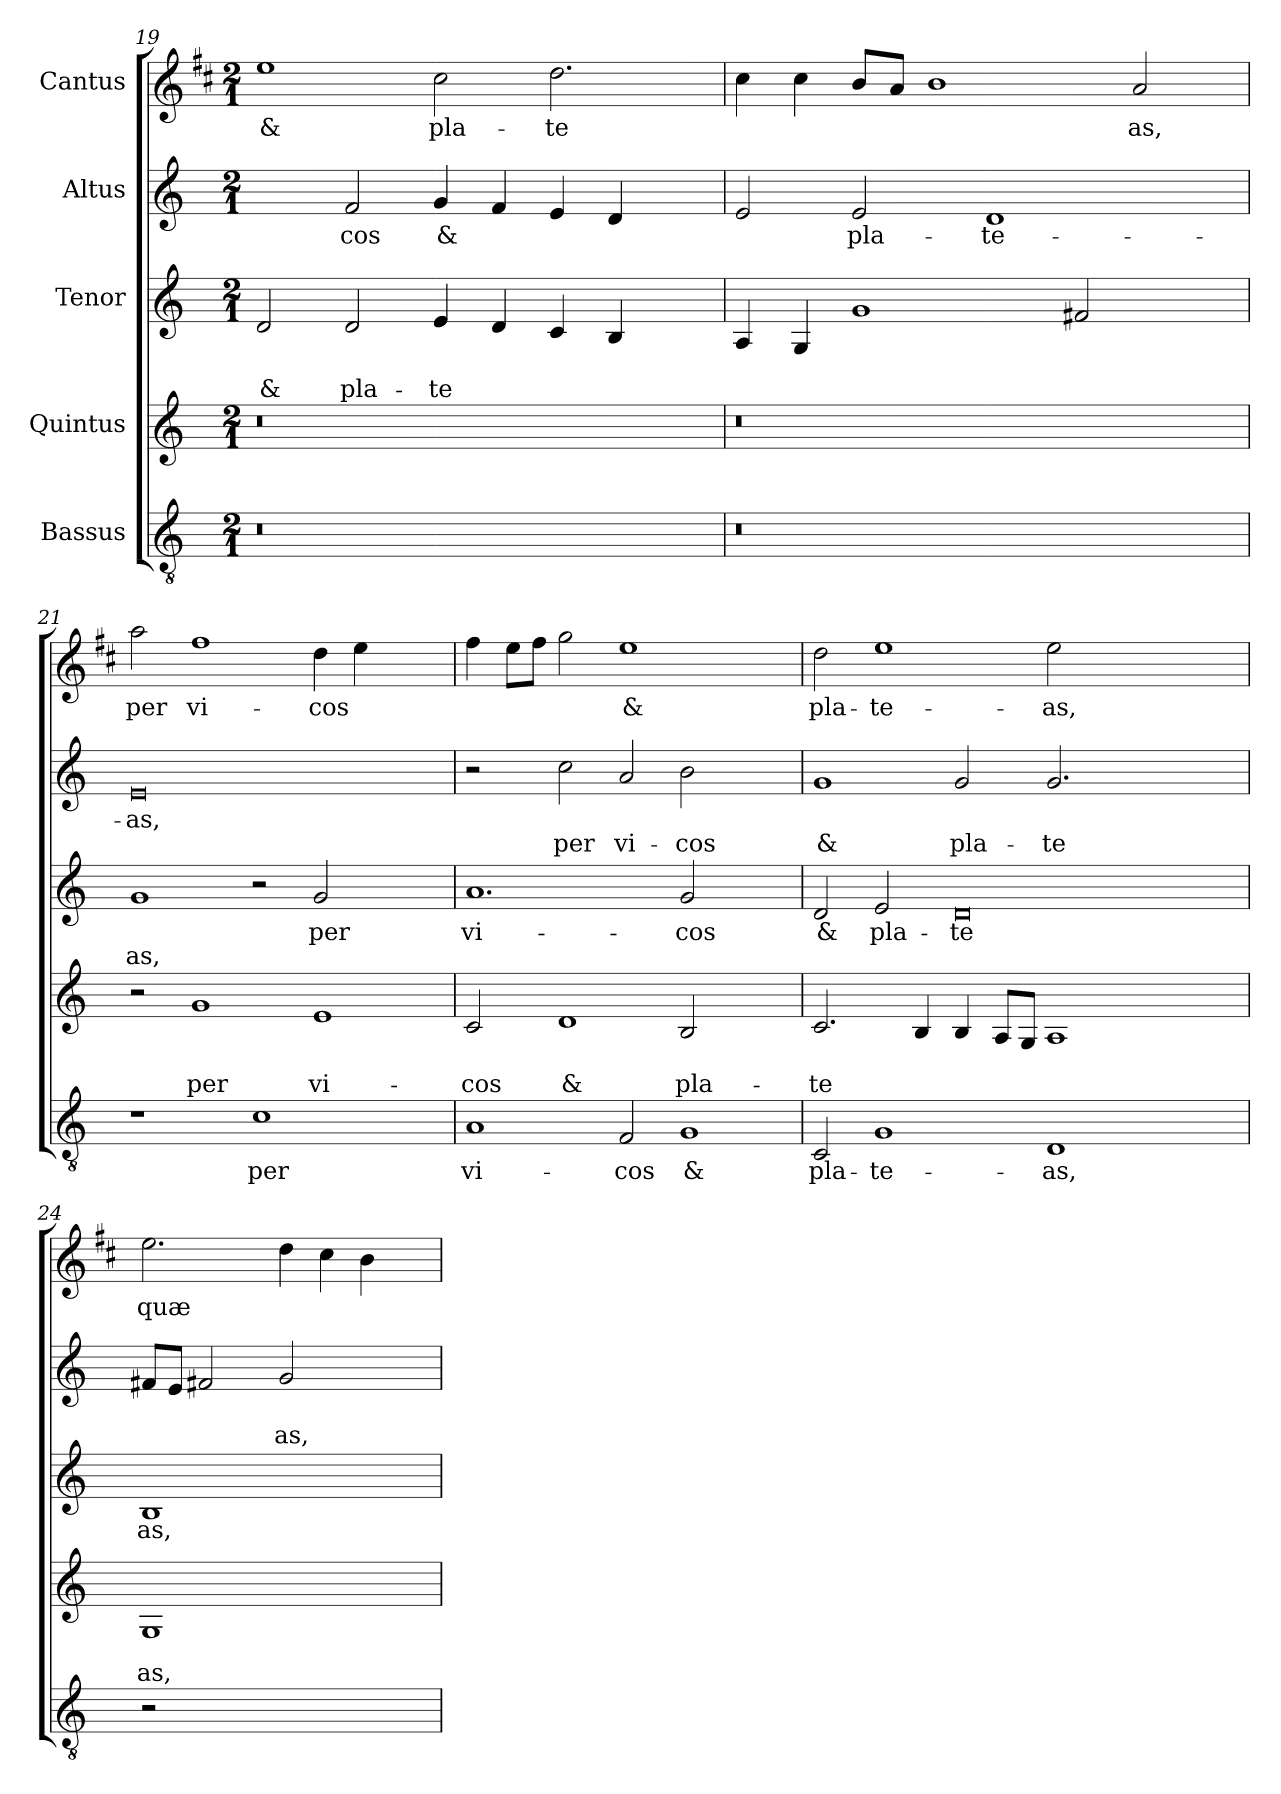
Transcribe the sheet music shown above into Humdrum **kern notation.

**kern	**text	**kern	**text	**text	**kern	**text	**text	**kern	**text	**text	**kern	**text
*part5	*part5	*part4	*part4	*part4	*part3	*part3	*part3	*part2	*part2	*part2	*part1	*part1
*staff5	*staff5	*staff4	*staff4	*staff4	*staff3	*staff3	*staff3	*staff2	*staff2	*staff2	*staff1	*staff1
*I"Bassus	*	*I"Quintus	*	*	*I"Tenor	*	*	*I"Altus	*	*	*I"Cantus	*
!!LO:LB:g=z
*clefGv2	*	*clefG2	*	*	*clefG2	*	*	*clefG2	*	*	*clefG2	*
*	*	*	*	*	*	*	*	*	*	*	*ITrd1c2	*
*k[]	*	*k[]	*	*	*k[]	*	*	*k[]	*	*	*k[]	*
*C:	*	*C:	*	*	*C:	*	*	*C:	*	*	*C:	*
*M2/1	*	*M2/1	*	*	*M2/1	*	*	*M2/1	*	*	*M2/1	*
=19	=19	=19	=19	=19	=19	=19	=19	=19	=19	=19	=19	=19
!	!	!	!	!	!	!	!LO:LY:b	!	!	!	!	!LO:LY:b
0r	.	0r	.	.	2d	.	&	2ayy]	.	.	1dd	&
!	!	!	!	!	!	!	!LO:LY:b	!	!LO:LY:b	!	!	!
.	.	.	.	.	2d	.	pla-	2f	-cos	.	.	.
!	!	!	!	!	!	!	!LO:LY:b	!	!LO:LY:b	!	!	!LO:LY:b
.	.	.	.	.	4e	.	-te	4g	&	.	2b	pla-
.	.	.	.	.	4d	.	.	4f	.	.	.	.
!	!	!	!	!	!	!	!	!	!	!	!	!LO:LY:b
.	.	.	.	.	4c	.	.	4e	.	.	2.cc	-te
.	.	.	.	.	4B	.	.	4d	.	.	.	.
4ryy	.	4ryy	.	.	4ryy	.	.	4ryy	.	.	.	.
=20	=20	=20	=20	=20	=20	=20	=20	=20	=20	=20	=20	=20
0r	.	0r	.	.	4A	.	.	2e	.	.	4b	.
.	.	.	.	.	4G	.	.	.	.	.	4b	.
!	!	!	!	!	!	!	!	!	!LO:LY:b	!	!	!
.	.	.	.	.	1g	.	.	2e	pla-	.	8aL	.
.	.	.	.	.	.	.	.	.	.	.	8gJ	.
.	.	.	.	.	.	.	.	.	.	.	1a	.
!	!	!	!	!	!	!	!	!	!LO:LY:b	!	!	!
.	.	.	.	.	.	.	.	1d	-te-	.	.	.
.	.	.	.	.	2f#	.	.	.	.	.	.	.
!	!	!	!	!	!	!	!	!	!	!	!	!LO:LY:b
.	.	.	.	.	.	.	.	.	.	.	2g	as,
4ryy	.	4ryy	.	.	4ryy	.	.	4ryy	.	.	.	.
=21	=21	=21	=21	=21	=21	=21	=21	=21	=21	=21	=21	=21
!	!	!	!	!	!	!	!LO:LY:b	!	!LO:LY:b	!	!	!LO:LY:b
1r	.	2r	.	.	1g	.	as,	0e	-as,	.	2gg	per
!	!	!	!	!LO:LY:b	!	!	!	!	!	!	!	!LO:LY:b
.	.	1g	.	per	.	.	.	.	.	.	1ee	vi-
!	!LO:LY:b	!	!	!	!	!	!	!	!	!	!	!
1c	per	.	.	.	2r	.	.	.	.	.	.	.
!	!	!	!	!LO:LY:b	!	!LO:LY:b	!	!	!	!	!	!LO:LY:b
.	.	1e	.	vi-	2g	per	.	.	.	.	4cc	-cos
.	.	.	.	.	.	.	.	.	.	.	4dd	.
2ryy	.	.	.	.	2ryy	.	.	2ryy	.	.	2ryy	.
=22	=22	=22	=22	=22	=22	=22	=22	=22	=22	=22	=22	=22
!	!LO:LY:b	!	!	!LO:LY:b	!	!LO:LY:b	!	!	!	!	!	!
1A	vi-	2c	.	-cos	1.a	vi-	.	2r	.	.	4ee	.
.	.	.	.	.	.	.	.	.	.	.	8ddL	.
.	.	.	.	.	.	.	.	.	.	.	8eeJ	.
!	!	!	!	!LO:LY:b	!	!	!	!	!	!LO:LY:b	!	!
.	.	1d	.	&	.	.	.	2cc	.	per	2ff	.
!	!LO:LY:b	!	!	!	!	!	!	!	!	!LO:LY:b	!	!LO:LY:b
2F	-cos	.	.	.	.	.	.	2a	.	vi-	1dd	&
!	!LO:LY:b	!	!	!LO:LY:b	!	!LO:LY:b	!	!	!	!LO:LY:b	!	!
1G	&	2B	.	pla-	2g	-cos	.	2b	.	-cos	.	.
.	.	2ryy	.	.	2ryy	.	.	2ryy	.	.	2ryy	.
=23	=23	=23	=23	=23	=23	=23	=23	=23	=23	=23	=23	=23
!	!LO:LY:b	!	!	!LO:LY:b	!	!LO:LY:b	!	!	!	!LO:LY:b	!	!LO:LY:b
2C	pla-	2.c	.	-te	2d	&	.	1g	.	&	2cc	pla-
!	!LO:LY:b	!	!	!	!	!LO:LY:b	!	!	!	!	!	!LO:LY:b
1G	-te-	.	.	.	2e	pla-	.	.	.	.	1dd	-te-
.	.	4B	.	.	.	.	.	.	.	.	.	.
!	!	!	!	!	!	!LO:LY:b	!	!	!	!LO:LY:b	!	!
.	.	4B	.	.	0d	-te	.	2g	.	pla-	.	.
.	.	8AL	.	.	.	.	.	.	.	.	.	.
.	.	8GJ	.	.	.	.	.	.	.	.	.	.
!	!LO:LY:b	!	!	!	!	!	!	!	!	!LO:LY:b	!	!LO:LY:b
1D	-as,	1A	.	.	.	.	.	2.g	.	-te	2dd	-as,
.	.	.	.	.	.	.	.	.	.	.	1ryy	.
.	.	.	.	.	.	.	.	2.ryy	.	.	.	.
2ryy	.	2ryy	.	.	.	.	.	.	.	.	.	.
=24	=24	=24	=24	=24	=24	=24	=24	=24	=24	=24	=24	=24
!	!	!	!	!LO:LY:b	!	!LO:LY:b	!	!	!	!	!	!LO:LY:b
2r	.	1G	.	as,	1B	as,	.	8f#L	.	.	2.dd	quæ
.	.	.	.	.	.	.	.	8eJ	.	.	.	.
.	.	.	.	.	.	.	.	2f#X	.	.	.	.
!	!LO:LY:b	!	!	!	!	!	!	!	!	!	!	!
[2Gyy	quæ	.	.	.	.	.	.	.	.	.	.	.
!	!	!	!	!	!	!	!	!	!	!LO:LY:b	!	!
.	.	.	.	.	.	.	.	2g	.	as,	4cc	.
2.ryy	.	2.ryy	.	.	2.ryy	.	.	.	.	.	4b	.
!	!	!	!	!	!	!	!	!	!LO:LY:b	!	!	!
.	.	.	.	.	.	.	.	[2dyy	quæ-	.	4a	.
.	.	.	.	.	.	.	.	.	.	.	4ryy	.
=	=	=	=	=	=	=	=	=	=	=	=	=
*-	*-	*-	*-	*-	*-	*-	*-	*-	*-	*-	*-	*-
